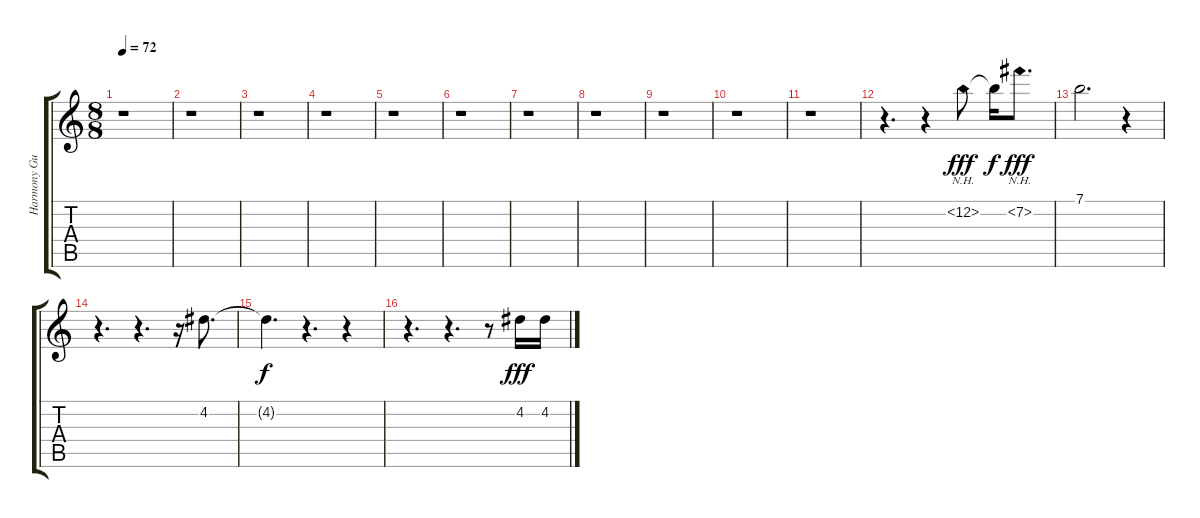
\track ("Harmony Guitar" "Harmony Gu") {instrument distortionguitar}
\staff {score tabs}
\tuning (E4 B3 G3 D3 A2 E2) {hide}
\ts (8 8)
\tempo 72
\clef g2
\ks c
r.1{dy fff instrument distortionguitar} |
r.1 |
r.1 |
r.1 |
r.1 |
r.1 |
r.1 |
r.1 |
r.1 |
r.1 |
r.1 |
r.4{d} r.4 12.2{nh}.8 12.2{t}.16{dy f} 7.2{nh}.8{d dy fff} |
7.1.2{d} r.4 |
r.4{d} r.4{d} r.16 4.2.8{d} |
4.2{t}.4{d dy f} r.4{d} r.4 |
r.4{d} r.4{d} r.8 4.2.16{dy fff} 4.2.16
